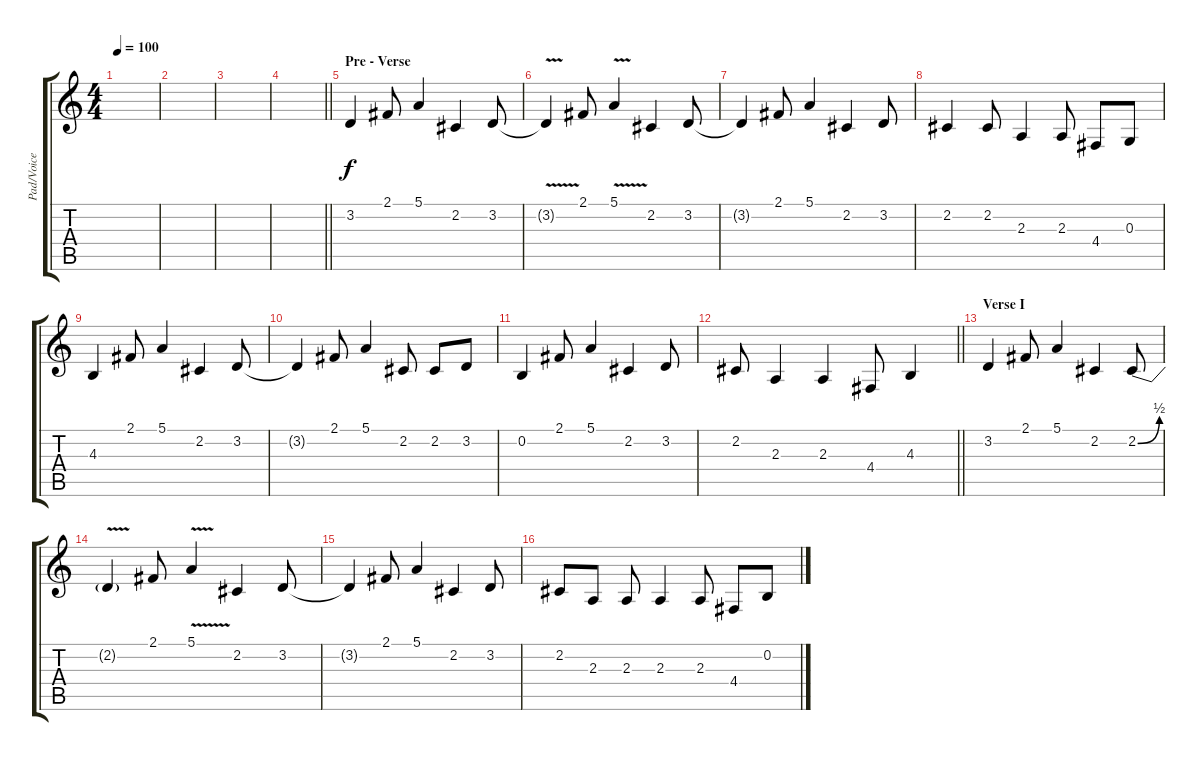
\track ("Pad/Voice" "Pad/Voice") {instrument orchestralharp}
\staff {score tabs}
\tuning (E4 B3 G3 D3 A2 E2) {hide}
\ts (4 4)
\tempo 100
\clef g2
\ks c
|
|
|
\barLineRight lightlight
|
\section ("" "Pre - Verse")
3.2.4{instrument lead2sawtooth} 2.1.8 5.1.4 2.2.4 3.2.8 |
3.2{v t}.4 2.1.8 5.1{v}.4 2.2.4 3.2.8 |
3.2{t}.4 2.1.8 5.1.4 2.2.4 3.2.8 |
2.2.4 2.2.8 2.3.4 2.3.8 4.4.8 0.3.8 |
4.3.4 2.1.8 5.1.4 2.2.4 3.2.8 |
3.2{t}.4 2.1.8 5.1.4 2.2.8 2.2.8 3.2.8 |
0.2.4 2.1.8 5.1.4 2.2.4 3.2.8 |
\barLineRight lightlight
2.2.8 2.3.4 2.3.4 4.4.8 4.3.4 |
\section ("" "Verse I")
3.2.4 2.1.8 5.1.4 2.2.4 2.2{be (bend 0 0 60 2)}.8 |
2.2{v t}.4 2.1.8 5.1{v}.4 2.2.4 3.2.8 |
3.2{t}.4 2.1.8 5.1.4 2.2.4 3.2.8 |
2.2.8 2.3.8 2.3.8 2.3.4 2.3.8 4.4.8 0.2.8
